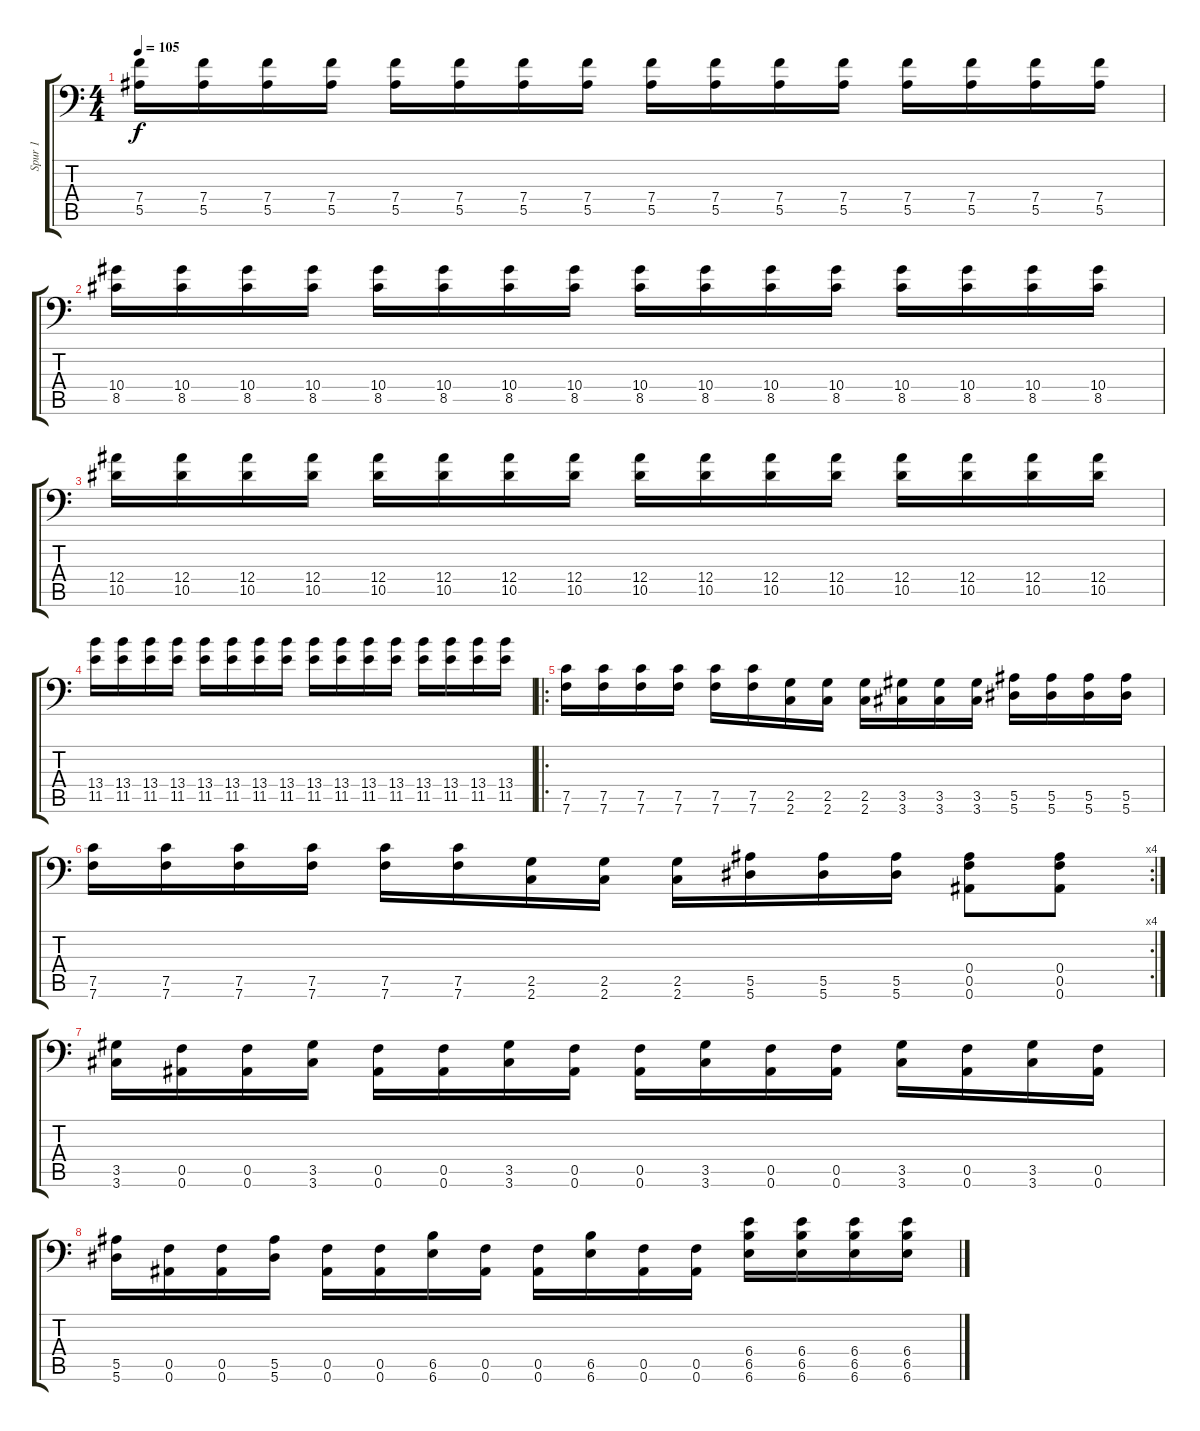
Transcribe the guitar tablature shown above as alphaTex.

\track ("Spur 1" "Spur 1") {instrument distortionguitar}
\staff {score tabs}
\tuning (C4 G3 Eb3 Bb2 F2 Bb1) {hide}
\ts (4 4)
\tempo 105
\clef f4
\ks c
(7.4 5.5).16{dy f} (7.4 5.5).16 (7.4 5.5).16 (7.4 5.5).16 (7.4 5.5).16 (7.4 5.5).16 (7.4 5.5).16 (7.4 5.5).16 (7.4 5.5).16 (7.4 5.5).16 (7.4 5.5).16 (7.4 5.5).16 (7.4 5.5).16 (7.4 5.5).16 (7.4 5.5).16 (7.4 5.5).16 |
(10.4 8.5).16 (10.4 8.5).16 (10.4 8.5).16 (10.4 8.5).16 (10.4 8.5).16 (10.4 8.5).16 (10.4 8.5).16 (10.4 8.5).16 (10.4 8.5).16 (10.4 8.5).16 (10.4 8.5).16 (10.4 8.5).16 (10.4 8.5).16 (10.4 8.5).16 (10.4 8.5).16 (10.4 8.5).16 |
(12.4 10.5).16 (12.4 10.5).16 (12.4 10.5).16 (12.4 10.5).16 (12.4 10.5).16 (12.4 10.5).16 (12.4 10.5).16 (12.4 10.5).16 (12.4 10.5).16 (12.4 10.5).16 (12.4 10.5).16 (12.4 10.5).16 (12.4 10.5).16 (12.4 10.5).16 (12.4 10.5).16 (12.4 10.5).16 |
(13.4 11.5).16 (13.4 11.5).16 (13.4 11.5).16 (13.4 11.5).16 (13.4 11.5).16 (13.4 11.5).16 (13.4 11.5).16 (13.4 11.5).16 (13.4 11.5).16 (13.4 11.5).16 (13.4 11.5).16 (13.4 11.5).16 (13.4 11.5).16 (13.4 11.5).16 (13.4 11.5).16 (13.4 11.5).16 |
\ro
(7.5 7.6).16 (7.5 7.6).16 (7.5 7.6).16 (7.5 7.6).16 (7.5 7.6).16 (7.5 7.6).16 (2.5 2.6).16 (2.5 2.6).16 (2.5 2.6).16 (3.5 3.6).16 (3.5 3.6).16 (3.5 3.6).16 (5.5 5.6).16 (5.5 5.6).16 (5.5 5.6).16 (5.5 5.6).16 |
\rc 4
(7.5 7.6).16 (7.5 7.6).16 (7.5 7.6).16 (7.5 7.6).16 (7.5 7.6).16 (7.5 7.6).16 (2.5 2.6).16 (2.5 2.6).16 (2.5 2.6).16 (5.5 5.6).16 (5.5 5.6).16 (5.5 5.6).16 (0.4 0.5 0.6).8 (0.4 0.5 0.6).8 |
(3.5 3.6).16{volume 13 instrument overdrivenguitar} (0.5 0.6).16 (0.5 0.6).16 (3.5 3.6).16 (0.5 0.6).16 (0.5 0.6).16 (3.5 3.6).16 (0.5 0.6).16 (0.5 0.6).16 (3.5 3.6).16 (0.5 0.6).16 (0.5 0.6).16 (3.5 3.6).16 (0.5 0.6).16 (3.5 3.6).16 (0.5 0.6).16 |
(5.5 5.6).16{volume 16 instrument distortionguitar} (0.5 0.6).16 (0.5 0.6).16 (5.5 5.6).16 (0.5 0.6).16 (0.5 0.6).16 (6.5 6.6).16 (0.5 0.6).16 (0.5 0.6).16 (6.5 6.6).16 (0.5 0.6).16 (0.5 0.6).16 (6.4 6.5 6.6).16 (6.4 6.5 6.6).16 (6.4 6.5 6.6).16 (6.4 6.5 6.6).16
